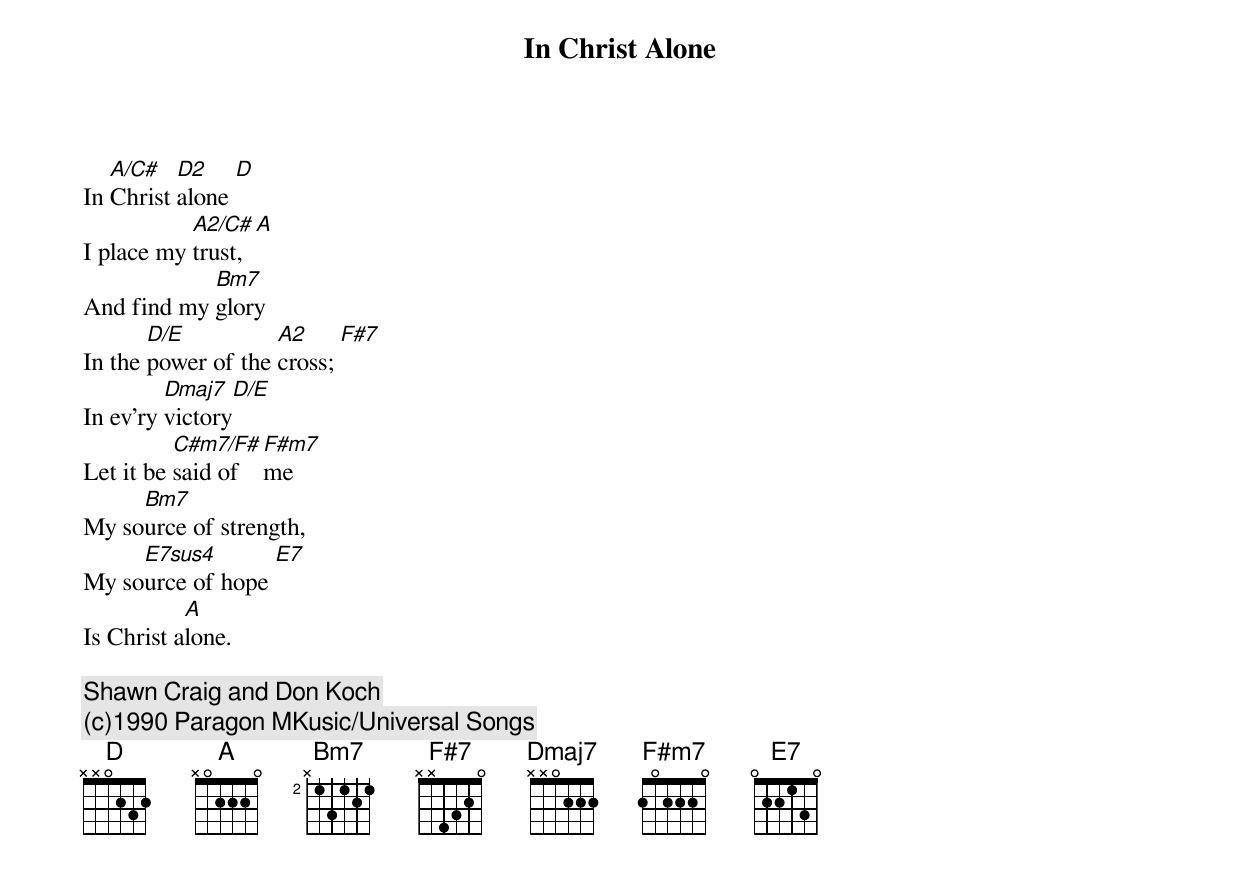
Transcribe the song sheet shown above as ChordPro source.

{t:In Christ Alone}
In [A/C#]Christ [D2]alone [D]
I place my [A2/C#]trust, [A]
And find my [Bm7]glory
In the [D/E]power of the [A2]cross; [F#7]
In ev'ry [Dmaj7]victory[D/E]
Let it be [C#m7/F#]said of [F#m7]me
My so[Bm7]urce of strength,
My so[E7sus4]urce of hope [E7]
Is Christ a[A]lone.

{c:Shawn Craig and Don Koch}
{c:(c)1990 Paragon MKusic/Universal Songs}
